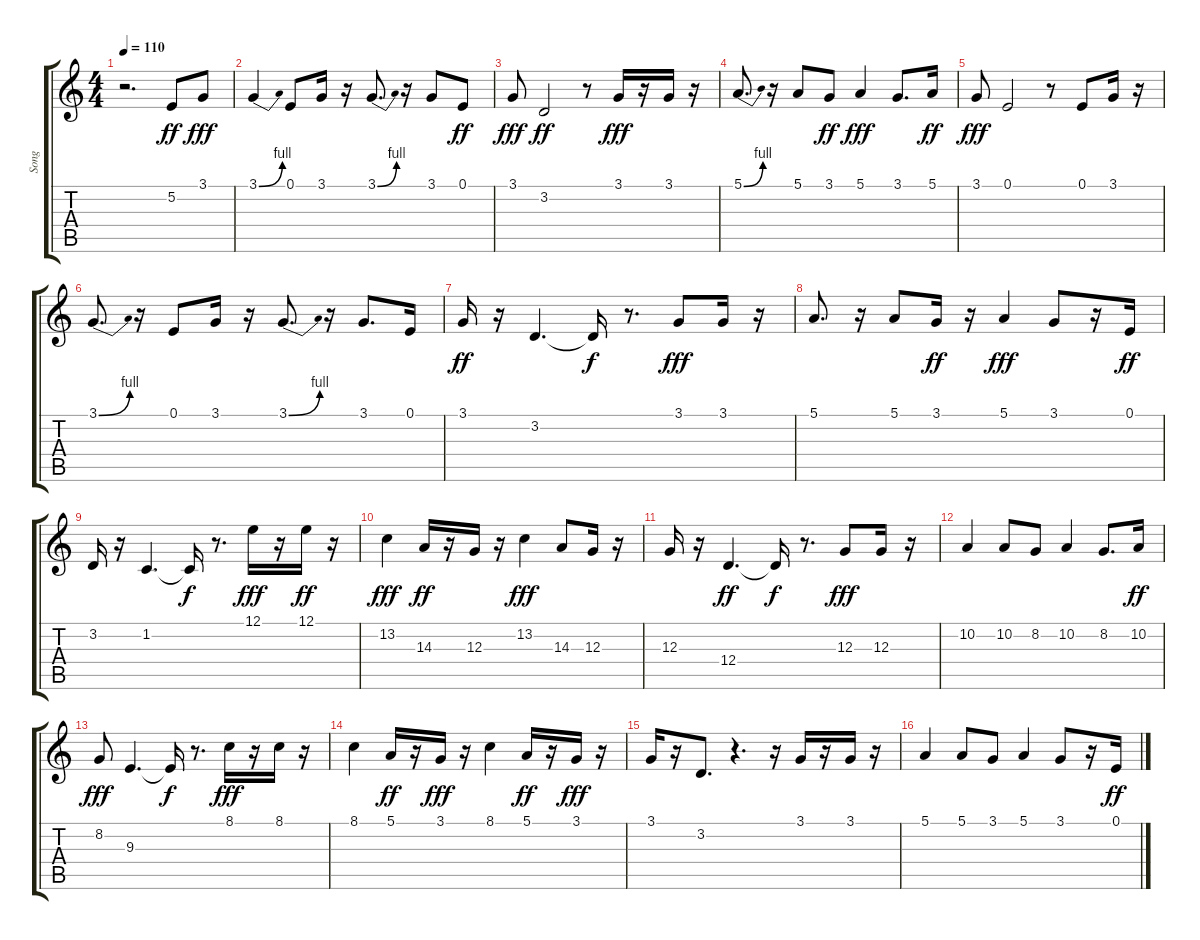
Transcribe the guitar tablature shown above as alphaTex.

\track ("Song" "Song") {instrument panflute}
\staff {score tabs}
\tuning (E4 B3 G3 D3 A2 E2) {hide}
\ts (4 4)
\tempo 110
\clef g2
\ks c
r.2{d dy ff instrument panflute} 5.2.8{txt ""} 3.1.8{dy fff} |
3.1{be (bend 0 0 60 4)}.4 0.1.8 3.1.16 r.16 3.1{be (bend 0 0 60 4)}.8{d} r.16 3.1.8 0.1.8{dy ff} |
3.1.8{dy fff} 3.2.2{dy ff} r.8 3.1.16{dy fff} r.16 3.1.16 r.16 |
5.1{be (bend 0 0 60 4)}.8{d} r.16 5.1.8 3.1.8{dy ff} 5.1.4{dy fff} 3.1.8{d} 5.1.16{dy ff} |
3.1.8{dy fff} 0.1.2 r.8 0.1.8 3.1.16 r.16 |
3.1{be (bend 0 0 60 4)}.8{d} r.16 0.1.8 3.1.16 r.16 3.1{be (bend 0 0 60 4)}.8{d} r.16 3.1.8{d} 0.1.16 |
3.1.16{dy ff} r.16 3.2.4{d} 3.2{t}.16{dy f} r.8{d} 3.1.8{dy fff} 3.1.16 r.16 |
5.1.8{d} r.16 5.1.8 3.1.16{dy ff} r.16 5.1.4{dy fff} 3.1.8 r.16 0.1.16{dy ff} |
3.2.16 r.16 1.2.4{d} 1.2{t}.16{dy f} r.8{d} 12.1.16{dy fff} r.16 12.1.16{dy ff} r.16 |
13.2.4{dy fff} 14.3.16{dy ff} r.16 12.3.16 r.16 13.2.4{dy fff} 14.3.8 12.3.16 r.16 |
12.3.16 r.16 12.4.4{d dy ff} 12.4{t}.16{dy f} r.8{d} 12.3.8{dy fff} 12.3.16 r.16 |
10.2.4 10.2.8 8.2.8 10.2.4 8.2.8{d} 10.2.16{dy ff} |
8.2.8{dy fff} 9.3.4{d} 9.3{t}.16{dy f} r.8{d} 8.1.16{dy fff} r.16 8.1.16 r.16 |
8.1.4 5.1.16{dy ff} r.16 3.1.16{dy fff} r.16 8.1.4 5.1.16{dy ff} r.16 3.1.16{dy fff} r.16 |
3.1.16 r.16 3.2.8{d} r.4{d} r.16 3.1.16 r.16 3.1.16 r.16 |
5.1.4 5.1.8 3.1.8 5.1.4 3.1.8 r.16 0.1.16{dy ff}
